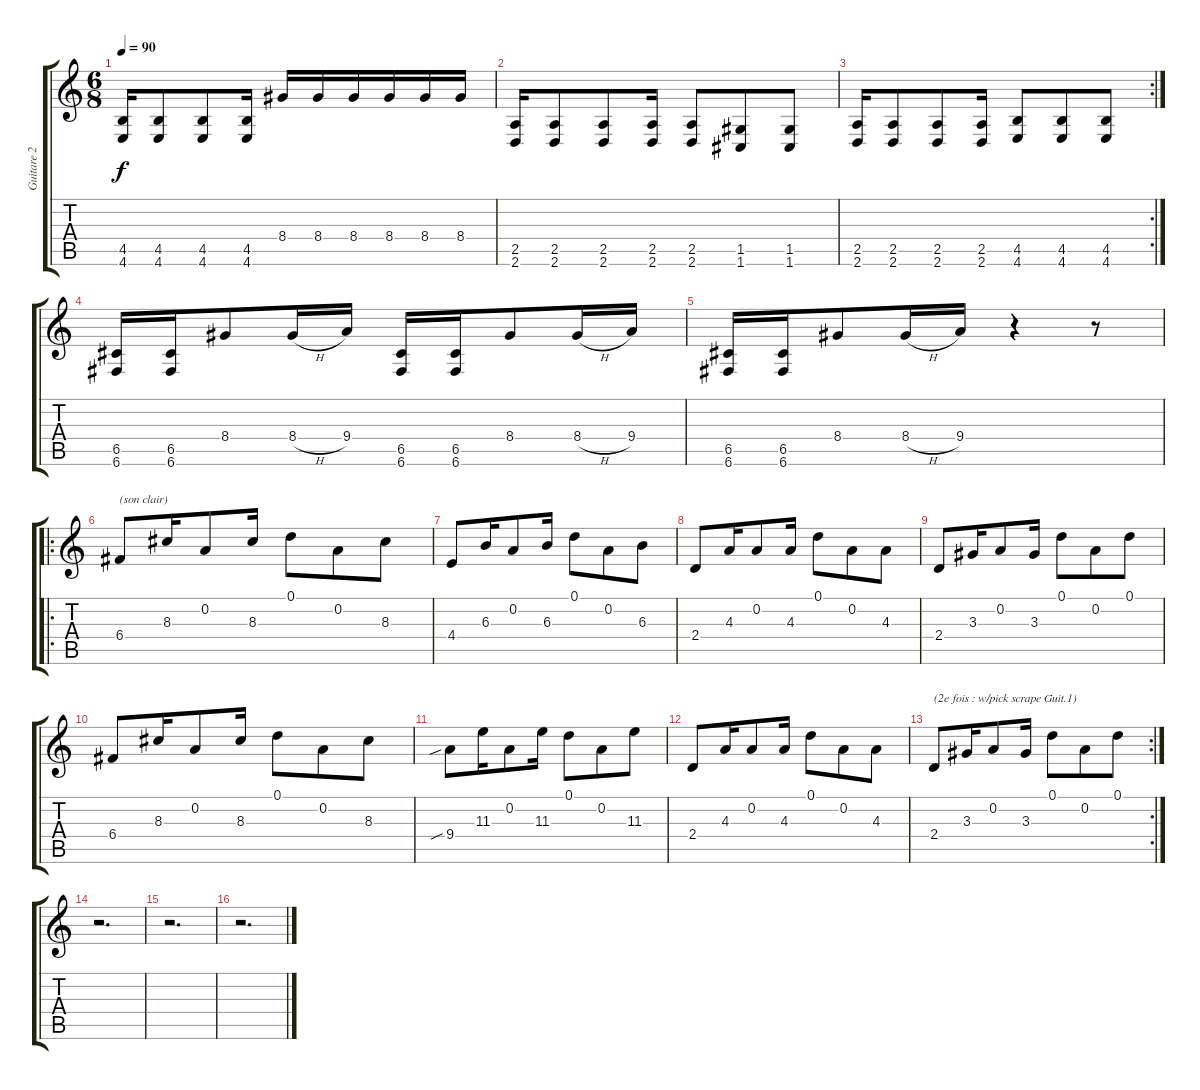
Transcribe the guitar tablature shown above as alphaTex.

\track ("Guitare 2 (Padge)" "Guitare 2 ") {instrument distortionguitar}
\staff {score tabs}
\tuning (D4 A3 F3 C3 G2 C2) {hide}
\ts (6 8)
\tempo 90
\clef g2
\ks c
(4.5 4.6).16{dy f} (4.5 4.6).8 (4.5 4.6).8 (4.5 4.6).16 8.4.16 8.4.16 8.4.16 8.4.16 8.4.16 8.4.16 |
(2.5 2.6).16 (2.5 2.6).8 (2.5 2.6).8 (2.5 2.6).16 (2.5 2.6).8 (1.5 1.6).8 (1.5 1.6).8 |
\rc 2
(2.5 2.6).16 (2.5 2.6).8 (2.5 2.6).8 (2.5 2.6).16 (4.5 4.6).8 (4.5 4.6).8 (4.5 4.6).8 |
(6.5 6.6).16 (6.5 6.6).16 8.4.8 8.4{h}.16 9.4.16 (6.5 6.6).16 (6.5 6.6).16 8.4.8 8.4{h}.16 9.4.16 |
(6.5 6.6).16 (6.5 6.6).16 8.4.8 8.4{h}.16 9.4.16 r.4 r.8 |
\ro
6.4.8{txt "(son clair)" instrument electricguitarclean} 8.3.16 0.2.8 8.3.16 0.1.8 0.2.8 8.3.8 |
4.4.8 6.3.16 0.2.8 6.3.16 0.1.8 0.2.8 6.3.8 |
2.4.8 4.3.16 0.2.8 4.3.16 0.1.8 0.2.8 4.3.8 |
2.4.8 3.3.16 0.2.8 3.3.16 0.1.8 0.2.8 0.1.8 |
6.4.8 8.3.16 0.2.8 8.3.16 0.1.8 0.2.8 8.3.8 |
9.4{sib}.8 11.3.16 0.2.8 11.3.16 0.1.8 0.2.8 11.3.8 |
2.4.8 4.3.16 0.2.8 4.3.16 0.1.8 0.2.8 4.3.8 |
\rc 2
2.4.8{txt "(2e fois : w/pick scrape Guit.1)"} 3.3.16 0.2.8 3.3.16 0.1.8 0.2.8 0.1.8 |
r.2{d instrument distortionguitar} |
r.2{d} |
r.2{d}
